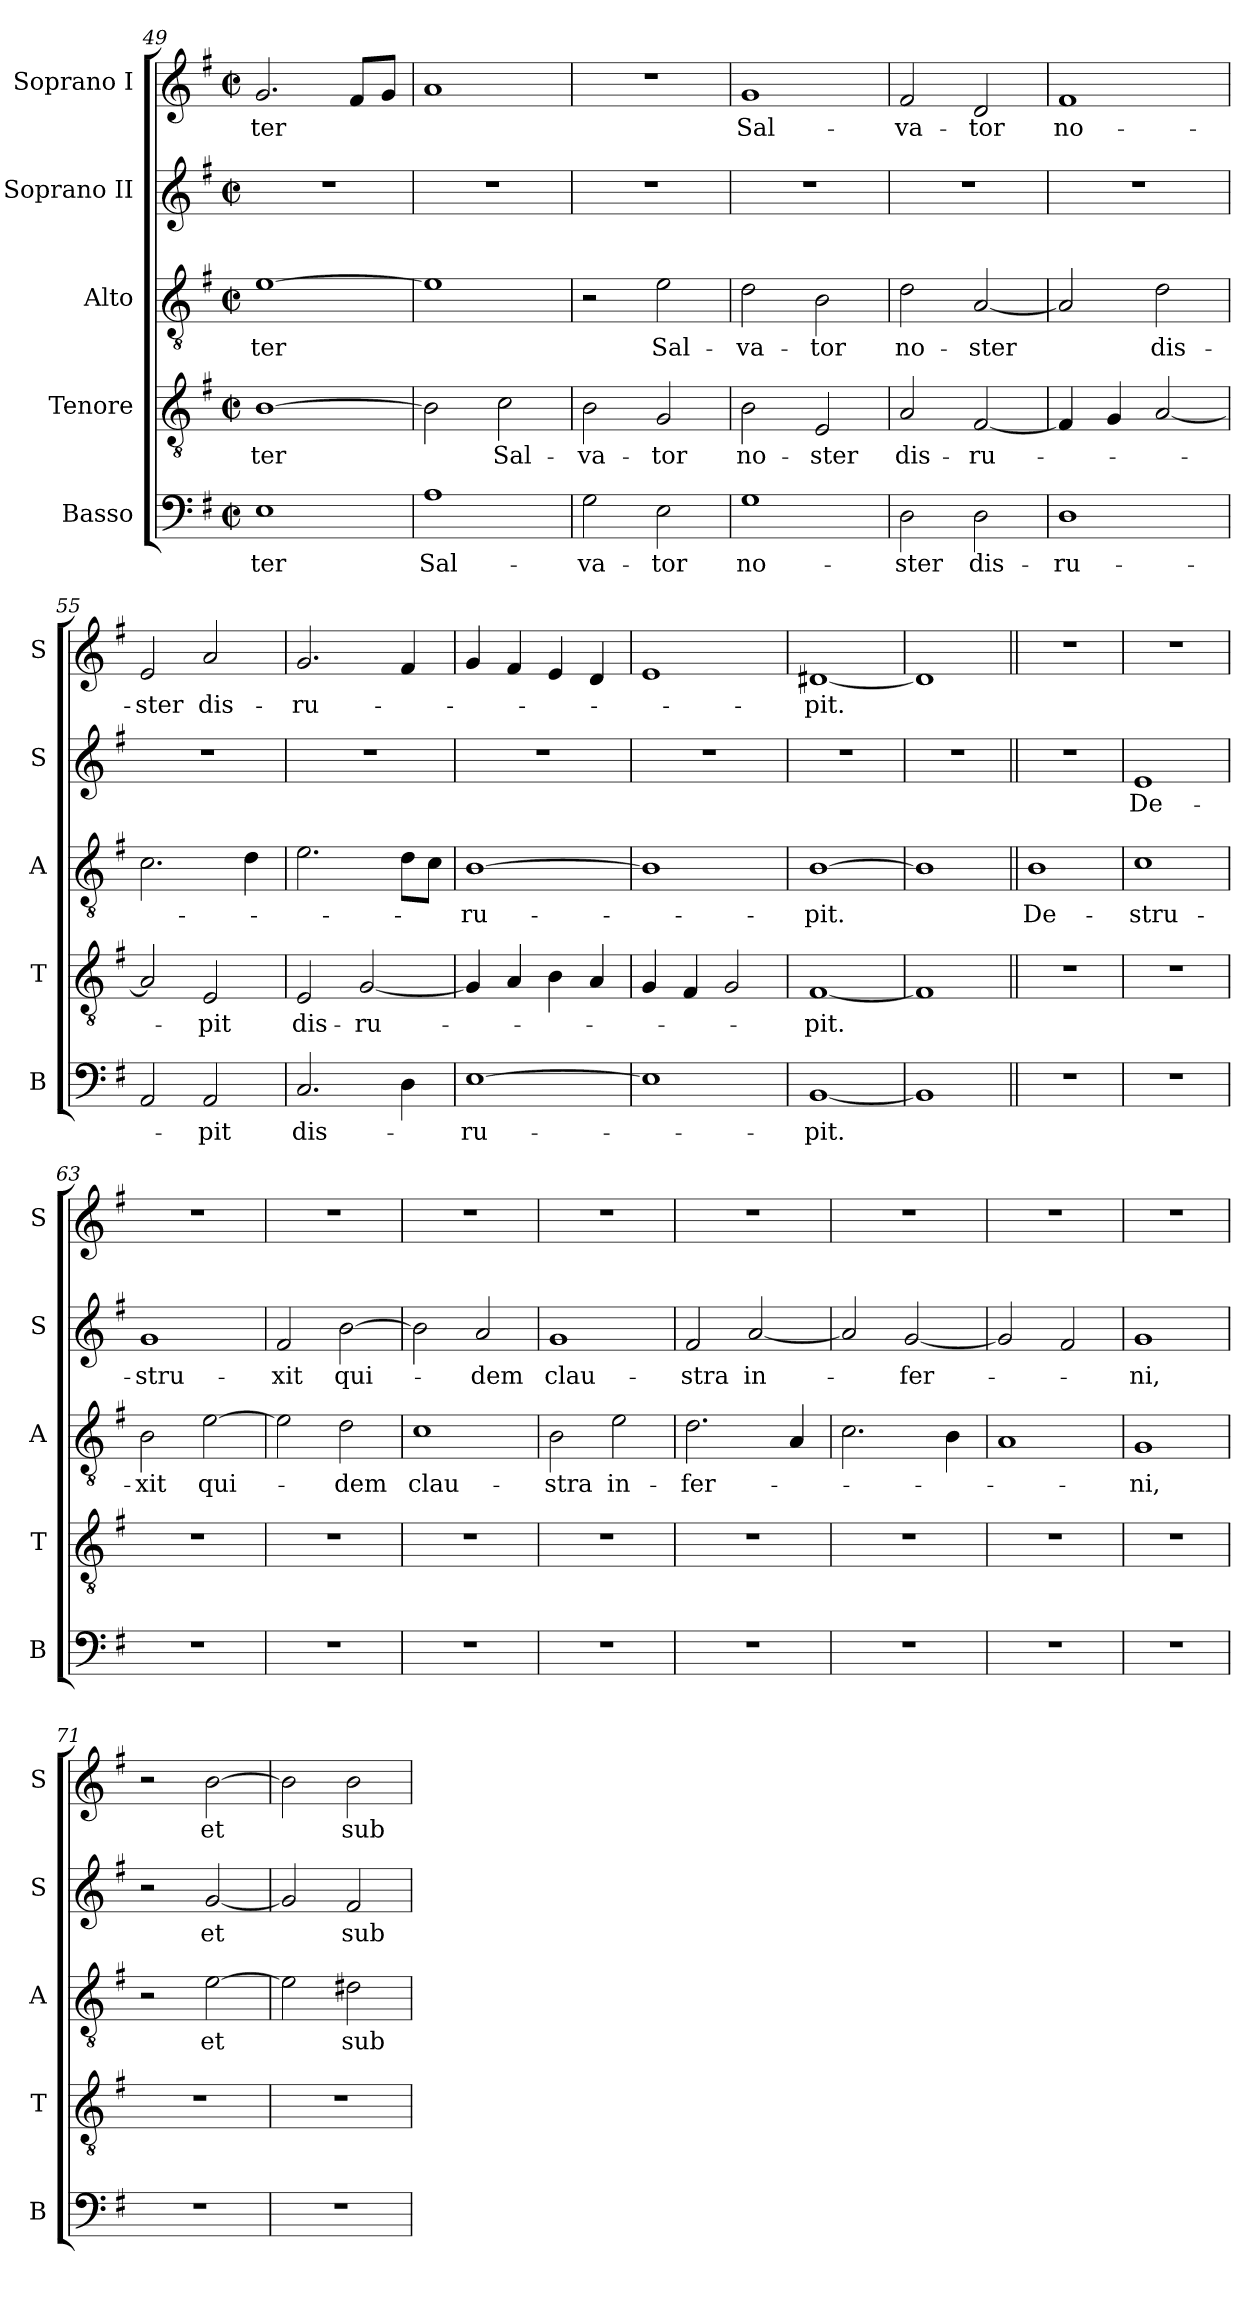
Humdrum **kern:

**kern	**text	**kern	**text	**kern	**text	**kern	**text	**kern	**text
*part5	*part5	*part4	*part4	*part3	*part3	*part2	*part2	*part1	*part1
*staff5	*staff5	*staff4	*staff4	*staff3	*staff3	*staff2	*staff2	*staff1	*staff1
*I"Basso	*	*I"Tenore	*	*I"Alto	*	*I"Soprano II	*	*I"Soprano I	*
*I'B	*	*I'T	*	*I'A	*	*I'S	*	*I'S	*
*clefF4	*	*clefGv2	*	*clefGv2	*	*clefG2	*	*clefG2	*
*k[f#]	*	*k[f#]	*	*k[f#]	*	*k[f#]	*	*k[f#]	*
*M2/2	*	*M2/2	*	*M2/2	*	*M2/2	*	*M2/2	*
*met(c|)	*	*met(c|)	*	*met(c|)	*	*met(c|)	*	*met(c|)	*
=49	=49	=49	=49	=49	=49	=49	=49	=49	=49
1E	-ter	[1B	-ter	[1e	-ter	1r	.	2.g/	-ter
.	.	.	.	.	.	.	.	8f#/L	.
.	.	.	.	.	.	.	.	8g/J	.
=50	=50	=50	=50	=50	=50	=50	=50	=50	=50
1A	Sal-	2B\]	.	1e]	.	1r	.	1a	.
.	.	2c\	Sal-	.	.	.	.	.	.
=51	=51	=51	=51	=51	=51	=51	=51	=51	=51
2G\	-va-	2B\	-va-	2r	.	1r	.	1r	.
2E\	-tor	2G/	-tor	2e\	Sal-	.	.	.	.
=52	=52	=52	=52	=52	=52	=52	=52	=52	=52
1G	no-	2B\	no-	2d\	-va-	1r	.	1g	Sal-
.	.	2E/	-ster	2B\	-tor	.	.	.	.
=53	=53	=53	=53	=53	=53	=53	=53	=53	=53
2D\	-ster	2A/	dis-	2d\	no-	1r	.	2f#/	-va-
2D\	dis-	[2F#/	-ru-	[2A/	-ster	.	.	2d/	-tor
=54	=54	=54	=54	=54	=54	=54	=54	=54	=54
1D	-ru-	4F#/]	.	2A/]	.	1r	.	1f#	no-
.	.	4G/	.	.	.	.	.	.	.
.	.	[2A/	.	2d\	dis-	.	.	.	.
=55	=55	=55	=55	=55	=55	=55	=55	=55	=55
2AA/	.	2A/]	.	2.c\	.	1r	.	2e/	-ster
2AA/	-pit	2E/	-pit	.	.	.	.	2a/	dis-
.	.	.	.	4d\	.	.	.	.	.
=56	=56	=56	=56	=56	=56	=56	=56	=56	=56
2.C/	dis-	2E/	dis-	2.e\	.	1r	.	2.g/	-ru-
.	.	[2G/	-ru-	.	.	.	.	.	.
4D\	.	.	.	8d\L	.	.	.	4f#/	.
.	.	.	.	8c\J	.	.	.	.	.
=57	=57	=57	=57	=57	=57	=57	=57	=57	=57
[1E	-ru-	4G/]	.	[1B	-ru-	1r	.	4g/	.
.	.	4A/	.	.	.	.	.	4f#/	.
.	.	4B\	.	.	.	.	.	4e/	.
.	.	4A/	.	.	.	.	.	4d/	.
=58	=58	=58	=58	=58	=58	=58	=58	=58	=58
1E]	.	4G/	.	1B]	.	1r	.	1e	.
.	.	4F#/	.	.	.	.	.	.	.
.	.	2G/	.	.	.	.	.	.	.
=59	=59	=59	=59	=59	=59	=59	=59	=59	=59
[1BB	-pit.	[1F#	-pit.	[1B	-pit.	1r	.	[1d#X	-pit.
=60	=60	=60	=60	=60	=60	=60	=60	=60	=60
1BB]	.	1F#]	.	1B]	.	1r	.	1d#]	.
=61||	=61||	=61||	=61||	=61||	=61||	=61||	=61||	=61||	=61||
1r	.	1r	.	1B	De-	1r	.	1r	.
=62	=62	=62	=62	=62	=62	=62	=62	=62	=62
1r	.	1r	.	1c	-stru-	1e	De-	1r	.
=63	=63	=63	=63	=63	=63	=63	=63	=63	=63
1r	.	1r	.	2B\	-xit	1g	-stru-	1r	.
.	.	.	.	[2e\	qui-	.	.	.	.
=64	=64	=64	=64	=64	=64	=64	=64	=64	=64
1r	.	1r	.	2e\]	.	2f#/	-xit	1r	.
.	.	.	.	2d\	-dem	[2b\	qui-	.	.
=65	=65	=65	=65	=65	=65	=65	=65	=65	=65
1r	.	1r	.	1c	clau-	2b\]	.	1r	.
.	.	.	.	.	.	2a/	-dem	.	.
=66	=66	=66	=66	=66	=66	=66	=66	=66	=66
1r	.	1r	.	2B\	-stra	1g	clau-	1r	.
.	.	.	.	2e\	in-	.	.	.	.
=67	=67	=67	=67	=67	=67	=67	=67	=67	=67
1r	.	1r	.	2.d\	-fer-	2f#/	-stra	1r	.
.	.	.	.	.	.	[2a/	in-	.	.
.	.	.	.	4A/	.	.	.	.	.
=68	=68	=68	=68	=68	=68	=68	=68	=68	=68
1r	.	1r	.	2.c\	.	2a/]	.	1r	.
.	.	.	.	.	.	[2g/	-fer-	.	.
.	.	.	.	4B\	.	.	.	.	.
=69	=69	=69	=69	=69	=69	=69	=69	=69	=69
1r	.	1r	.	1A	.	2g/]	.	1r	.
.	.	.	.	.	.	2f#/	.	.	.
=70	=70	=70	=70	=70	=70	=70	=70	=70	=70
1r	.	1r	.	1G	-ni,	1g	-ni,	1r	.
=71	=71	=71	=71	=71	=71	=71	=71	=71	=71
1r	.	1r	.	2r	.	2r	.	2r	.
.	.	.	.	[2e\	et	[2g/	et	[2b\	et
=72	=72	=72	=72	=72	=72	=72	=72	=72	=72
1r	.	1r	.	2e\]	.	2g/]	.	2b\]	.
.	.	.	.	2d#X\	sub-	2f#/	sub-	2b\	sub-
=	=	=	=	=	=	=	=	=	=
*-	*-	*-	*-	*-	*-	*-	*-	*-	*-
